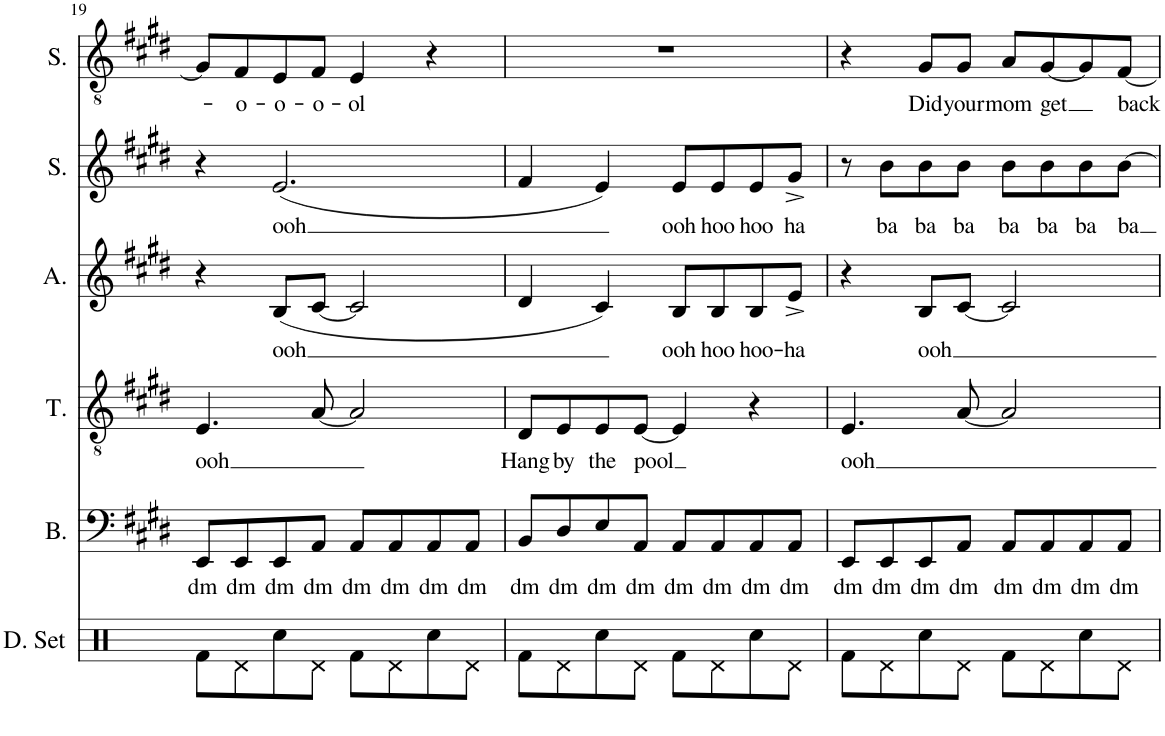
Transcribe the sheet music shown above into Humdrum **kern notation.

**kern	**kern	**text	**kern	**text	**kern	**text	**kern	**text	**kern	**text
*part6	*part5	*part5	*part4	*part4	*part3	*part3	*part2	*part2	*part1	*part1
*staff6	*staff5	*staff5	*staff4	*staff4	*staff3	*staff3	*staff2	*staff2	*staff1	*staff1
*I"Drumset	*I"Bass	*	*I"Tenor	*	*I"Alto	*	*I"Soprano	*	*I"Solo	*
*I'D. Set	*I'B.	*	*I'T.	*	*I'A.	*	*I'S.	*	*I'S.	*
!!LO:PB:g=z
*clefX	*clefF4	*	*clefGv2	*	*clefG2	*	*clefG2	*	*clefGv2	*
*k[]	*k[f#c#g#d#]	*	*k[f#c#g#d#]	*	*k[f#c#g#d#]	*	*k[f#c#g#d#]	*	*k[f#c#g#d#]	*
*M4/4	*M4/4	*	*M4/4	*	*M4/4	*	*M4/4	*	*M4/4	*
=19	=19	=19	=19	=19	=19	=19	=19	=19	=19	=19
!	!	!LO:LY:b	!	!LO:LY:b	!	!	!	!	!	!
8Rf\L	8EE/L	dm	4.E/	ooh	4r	.	4r	.	8G#/L]	.
!	!	!LO:LY:b	!	!	!	!	!	!	!	!LO:LY:b
8Rd\	8EE/	dm	.	.	.	.	.	.	8F#/	o-
!	!	!LO:LY:b	!	!	!	!LO:LY:b	!	!LO:LY:b	!	!LO:LY:b
8Rcc\	8EE/	dm	.	.	(8B/L	ooh	(2.e/	ooh	8E/	-o-
!	!	!LO:LY:b	!	!	!	!	!	!	!	!LO:LY:b
8Rd\J	8AA/J	dm	[8A/	.	[8c#/J	.	.	.	8F#/J	-o-
!	!	!LO:LY:b	!	!	!	!	!	!	!	!LO:LY:b
8Rf\L	8AA/L	dm	2A/]	.	2c#/]	.	.	.	4E/	-ol
!	!	!LO:LY:b	!	!	!	!	!	!	!	!
8Rd\	8AA/	dm	.	.	.	.	.	.	.	.
!	!	!LO:LY:b	!	!	!	!	!	!	!	!
8Rcc\	8AA/	dm	.	.	.	.	.	.	4r	.
!	!	!LO:LY:b	!	!	!	!	!	!	!	!
8Rd\J	8AA/J	dm	.	.	.	.	.	.	.	.
=20	=20	=20	=20	=20	=20	=20	=20	=20	=20	=20
!	!	!LO:LY:b	!	!LO:LY:b	!	!	!	!	!	!
8Rf\L	8BB/L	dm	8D#/L	Hang	4d#/	.	4f#/	.	1r	.
!	!	!LO:LY:b	!	!LO:LY:b	!	!	!	!	!	!
8Rd\	8D#/	dm	8E/	by	.	.	.	.	.	.
!	!	!LO:LY:b	!	!LO:LY:b	!	!	!	!	!	!
8Rcc\	8E/	dm	8E/	the	4c#/)	.	4e/)	.	.	.
!	!	!LO:LY:b	!	!LO:LY:b	!	!	!	!	!	!
8Rd\J	8AA/J	dm	[8E/J	pool	.	.	.	.	.	.
!	!	!LO:LY:b	!	!	!	!LO:LY:b	!	!LO:LY:b	!	!
8Rf\L	8AA/L	dm	4E/]	.	8B/L	ooh-	8e/L	-ooh	.	.
!	!	!LO:LY:b	!	!	!	!LO:LY:b	!	!LO:LY:b	!	!
8Rd\	8AA/	dm	.	.	8B/	-hoo-	8e/	hoo-	.	.
!	!	!LO:LY:b	!	!	!	!LO:LY:b	!	!LO:LY:b	!	!
8Rcc\	8AA/	dm	4r	.	8B/	-hoo-	8e/	-hoo	.	.
!	!	!LO:LY:b	!	!	!	!LO:LY:b	!	!LO:LY:b	!	!
8Rd\J	8AA/J	dm	.	.	8e^/J	ha	8g#^/J	ha	.	.
=21	=21	=21	=21	=21	=21	=21	=21	=21	=21	=21
!	!	!LO:LY:b	!	!LO:LY:b	!	!	!	!	!	!
8Rf\L	8EE/L	dm	4.E/	ooh	4r	.	8r	.	4r	.
!	!	!LO:LY:b	!	!	!	!	!	!LO:LY:b	!	!
8Rd\	8EE/	dm	.	.	.	.	8b\L	ba	.	.
!	!	!LO:LY:b	!	!	!	!LO:LY:b	!	!LO:LY:b	!	!LO:LY:b
8Rcc\	8EE/	dm	.	.	8B/L	ooh	8b\	ba	8G#/L	Did
!	!	!LO:LY:b	!	!	!	!	!	!LO:LY:b	!	!LO:LY:b
8Rd\J	8AA/J	dm	[8A/	.	[8c#/J	.	8b\J	ba	8G#/J	your
!	!	!LO:LY:b	!	!	!	!	!	!LO:LY:b	!	!LO:LY:b
8Rf\L	8AA/L	dm	2A/]	.	2c#/]	.	8b\L	ba	8A/L	mom
!	!	!LO:LY:b	!	!	!	!	!	!LO:LY:b	!	!LO:LY:b
8Rd\	8AA/	dm	.	.	.	.	8b\	ba	[8G#/	get
!	!	!LO:LY:b	!	!	!	!	!	!LO:LY:b	!	!
8Rcc\	8AA/	dm	.	.	.	.	8b\	ba	8G#/]	.
!	!	!LO:LY:b	!	!	!	!	!	!LO:LY:b	!	!LO:LY:b
8Rd\J	8AA/J	dm	.	.	.	.	[8b\J	ba	[8F#/J	back
=	=	=	=	=	=	=	=	=	=	=
*-	*-	*-	*-	*-	*-	*-	*-	*-	*-	*-
